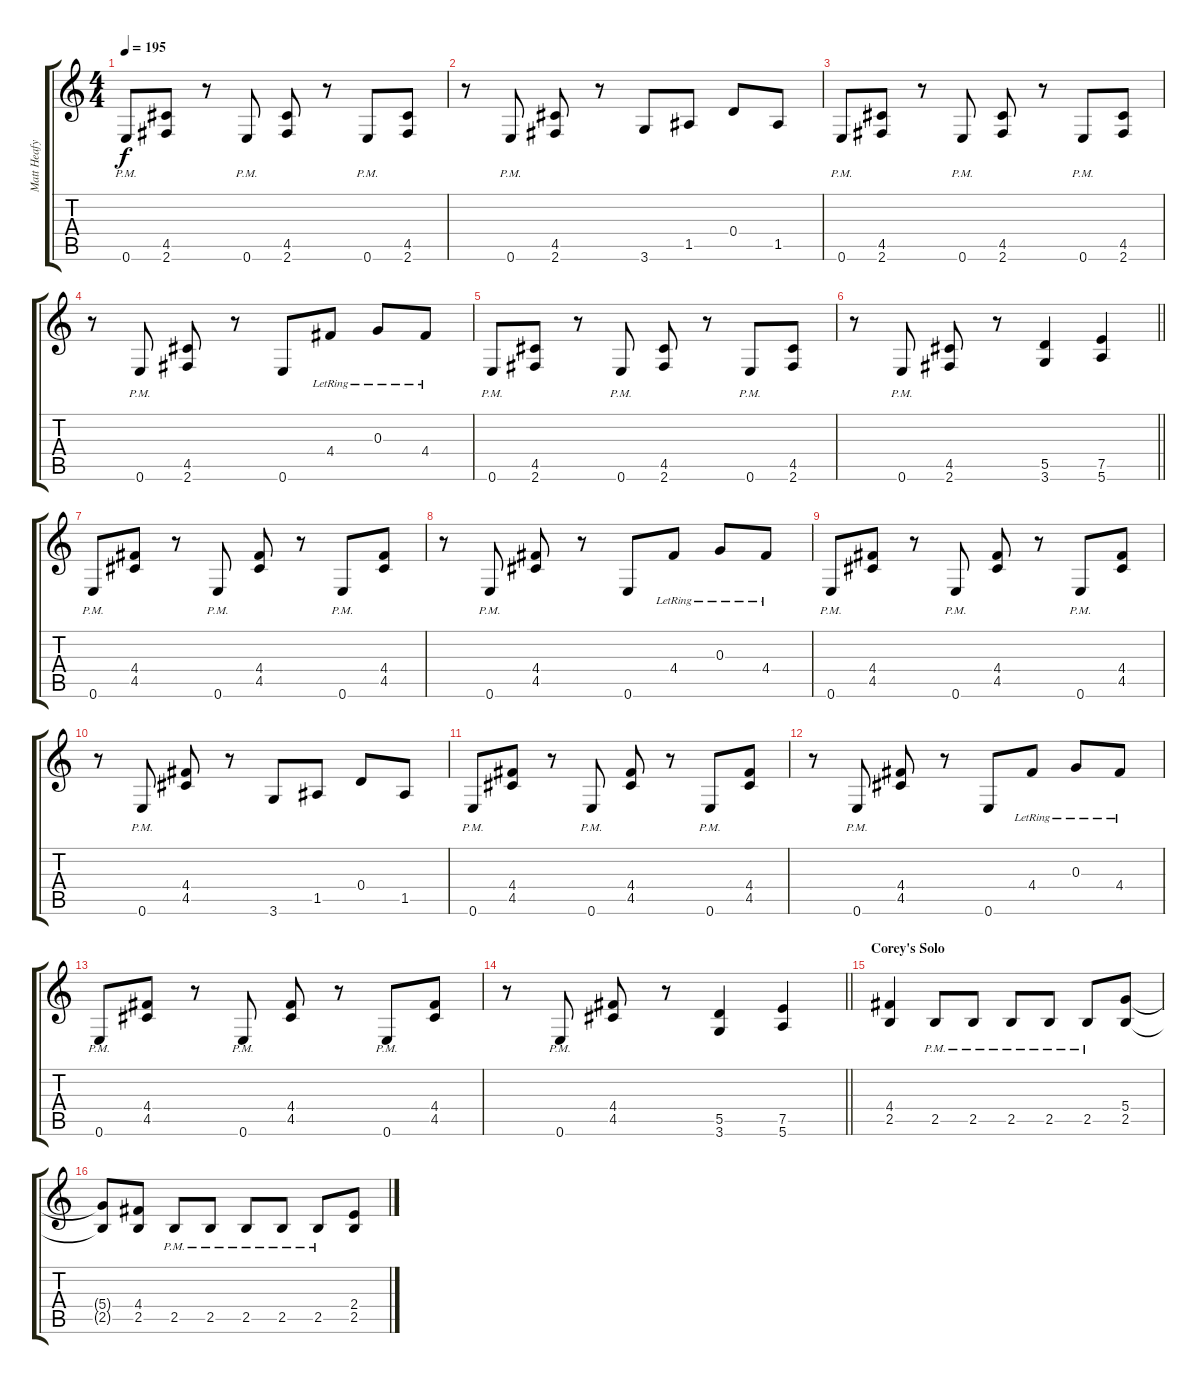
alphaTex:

\track ("Matt Heafy" "Matt Heafy") {instrument distortionguitar}
\staff {score tabs}
\tuning (E4 B3 G3 D3 A2 E2) {hide}
\ts (4 4)
\tempo 195
\clef g2
\ks c
0.6{pm}.8{dy f} (4.5 2.6).8 r.8 0.6{pm}.8 (4.5 2.6).8 r.8 0.6{pm}.8 (4.5 2.6).8 |
r.8 0.6{pm}.8 (4.5 2.6).8 r.8 3.6.8 1.5.8 0.4.8 1.5.8 |
0.6{pm}.8 (4.5 2.6).8 r.8 0.6{pm}.8 (4.5 2.6).8 r.8 0.6{pm}.8 (4.5 2.6).8 |
r.8 0.6{pm}.8 (4.5 2.6).8 r.8 0.6.8 4.4{lr}.8 0.3{lr}.8 4.4{lr}.8 |
0.6{pm}.8 (4.5 2.6).8 r.8 0.6{pm}.8 (4.5 2.6).8 r.8 0.6{pm}.8 (4.5 2.6).8 |
\barLineRight lightlight
r.8 0.6{pm}.8 (4.5 2.6).8 r.8 (5.5 3.6).4 (7.5 5.6).4 |
0.6{pm}.8 (4.4 4.5).8 r.8 0.6{pm}.8 (4.4 4.5).8 r.8 0.6{pm}.8 (4.4 4.5).8 |
r.8 0.6{pm}.8 (4.4 4.5).8 r.8 0.6.8 4.4{lr}.8 0.3{lr}.8 4.4{lr}.8 |
0.6{pm}.8 (4.4 4.5).8 r.8 0.6{pm}.8 (4.4 4.5).8 r.8 0.6{pm}.8 (4.4 4.5).8 |
r.8 0.6{pm}.8 (4.4 4.5).8 r.8 3.6.8 1.5.8 0.4.8 1.5.8 |
0.6{pm}.8 (4.4 4.5).8 r.8 0.6{pm}.8 (4.4 4.5).8 r.8 0.6{pm}.8 (4.4 4.5).8 |
r.8 0.6{pm}.8 (4.4 4.5).8 r.8 0.6.8 4.4{lr}.8 0.3{lr}.8 4.4{lr}.8 |
0.6{pm}.8 (4.4 4.5).8 r.8 0.6{pm}.8 (4.4 4.5).8 r.8 0.6{pm}.8 (4.4 4.5).8 |
\barLineRight lightlight
r.8 0.6{pm}.8 (4.4 4.5).8 r.8 (5.5 3.6).4 (7.5 5.6).4 |
\section ("" "Corey's Solo")
(4.4 2.5).4 2.5{pm}.8 2.5{pm}.8 2.5{pm}.8 2.5{pm}.8 2.5{pm}.8 (5.4 2.5).8 |
(5.4{t} 2.5{t}).8 (4.4 2.5).8 2.5{pm}.8 2.5{pm}.8 2.5{pm}.8 2.5{pm}.8 2.5{pm}.8 (2.4 2.5).8
